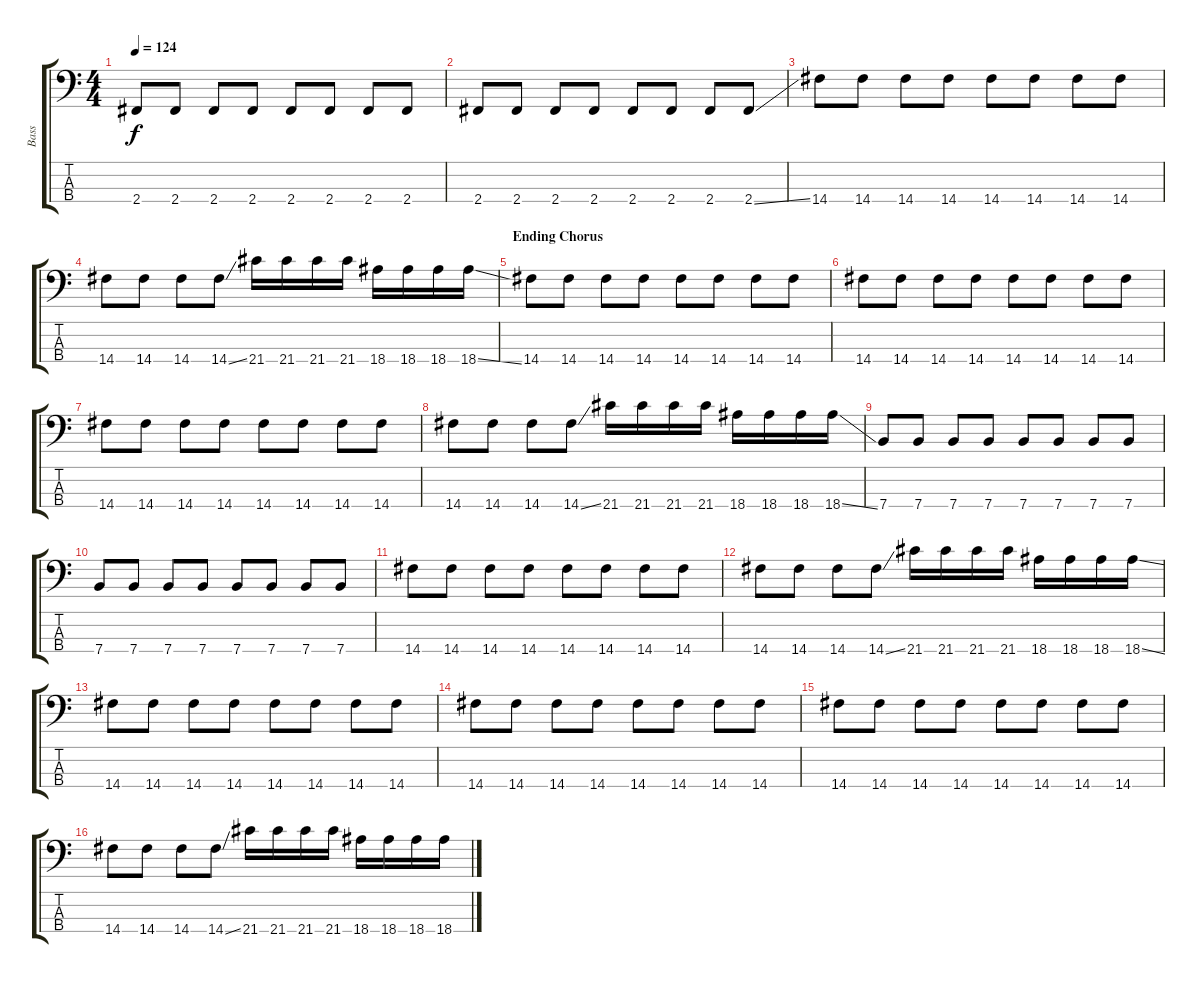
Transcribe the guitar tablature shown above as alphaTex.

\track ("Bass" "Bass") {instrument electricbassfinger}
\staff {score tabs}
\tuning (G2 D2 A1 E1) {hide}
\ts (4 4)
\tempo 124
\clef f4
\ks c
2.4.8{dy f} 2.4.8 2.4.8 2.4.8 2.4.8 2.4.8 2.4.8 2.4.8 |
2.4.8 2.4.8 2.4.8 2.4.8 2.4.8 2.4.8 2.4.8 2.4{ss}.8 |
14.4.8 14.4.8 14.4.8 14.4.8 14.4.8 14.4.8 14.4.8 14.4.8 |
14.4.8 14.4.8 14.4.8 14.4{ss}.8 21.4.16 21.4.16 21.4.16 21.4.16 18.4.16 18.4.16 18.4.16 18.4{ss}.16 |
\section ("" "Ending Chorus")
14.4.8 14.4.8 14.4.8 14.4.8 14.4.8 14.4.8 14.4.8 14.4.8 |
14.4.8 14.4.8 14.4.8 14.4.8 14.4.8 14.4.8 14.4.8 14.4.8 |
14.4.8 14.4.8 14.4.8 14.4.8 14.4.8 14.4.8 14.4.8 14.4.8 |
14.4.8 14.4.8 14.4.8 14.4{ss}.8 21.4.16 21.4.16 21.4.16 21.4.16 18.4.16 18.4.16 18.4.16 18.4{ss}.16 |
7.4.8 7.4.8 7.4.8 7.4.8 7.4.8 7.4.8 7.4.8 7.4.8 |
7.4.8 7.4.8 7.4.8 7.4.8 7.4.8 7.4.8 7.4.8 7.4.8 |
14.4.8 14.4.8 14.4.8 14.4.8 14.4.8 14.4.8 14.4.8 14.4.8 |
14.4.8 14.4.8 14.4.8 14.4{ss}.8 21.4.16 21.4.16 21.4.16 21.4.16 18.4.16 18.4.16 18.4.16 18.4{ss}.16 |
14.4.8 14.4.8 14.4.8 14.4.8 14.4.8 14.4.8 14.4.8 14.4.8 |
14.4.8 14.4.8 14.4.8 14.4.8 14.4.8 14.4.8 14.4.8 14.4.8 |
14.4.8 14.4.8 14.4.8 14.4.8 14.4.8 14.4.8 14.4.8 14.4.8 |
14.4.8 14.4.8 14.4.8 14.4{ss}.8 21.4.16 21.4.16 21.4.16 21.4.16 18.4.16 18.4.16 18.4.16 18.4{ss}.16
